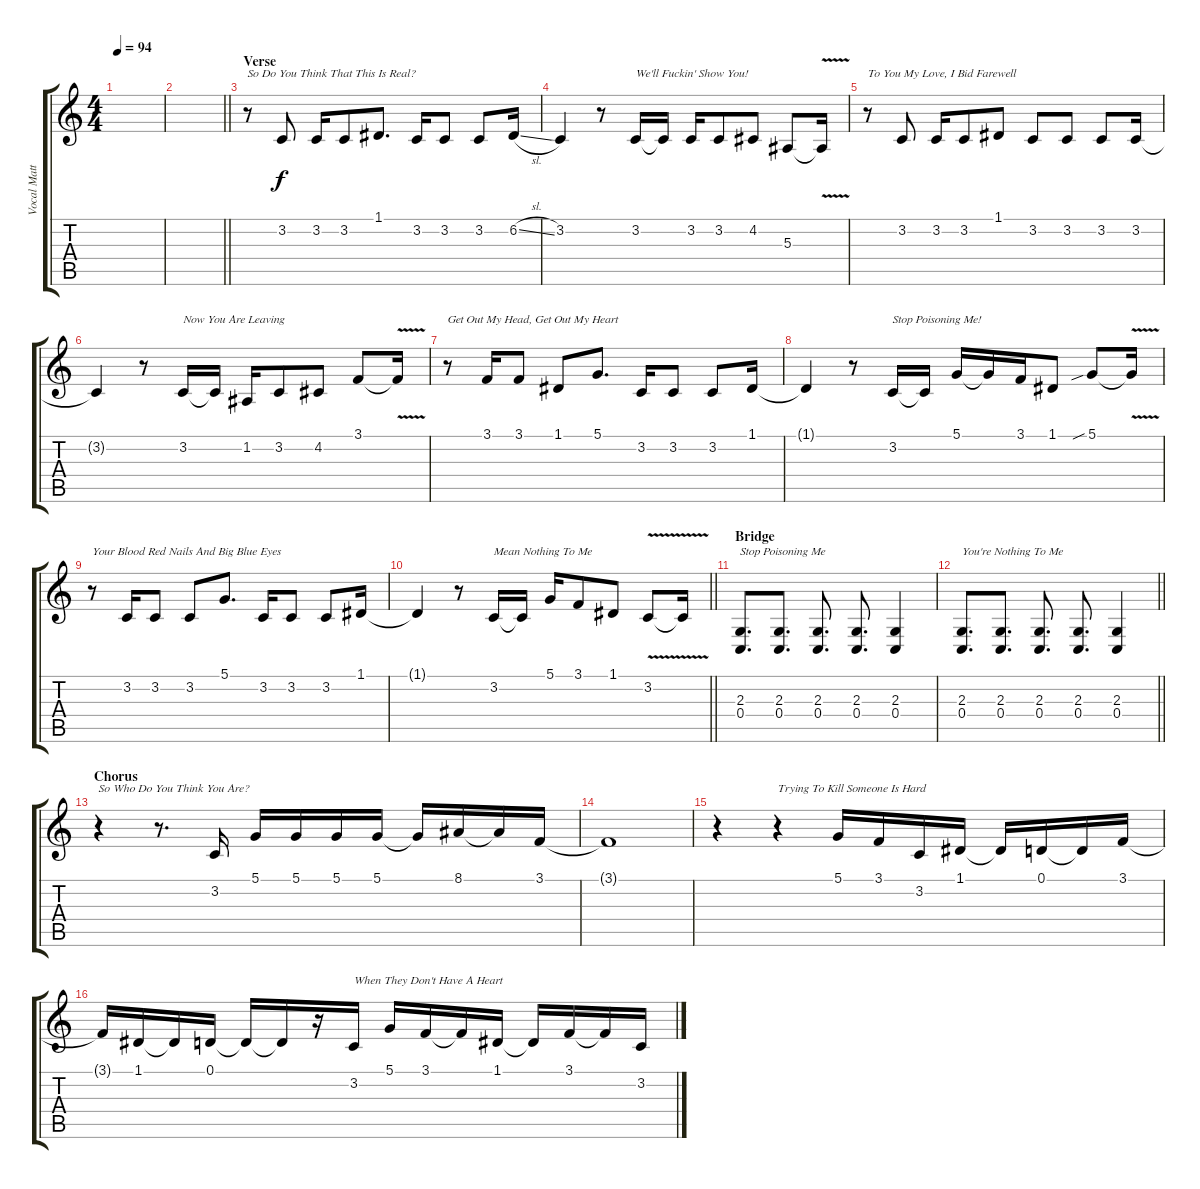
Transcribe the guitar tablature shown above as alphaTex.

\track ("Vocal Matt/Jay" "Vocal Matt") {instrument lead1square}
\staff {score tabs}
\tuning (D4 A3 F3 C3 G2 C2) {hide}
\ts (4 4)
\tempo 94
\clef g2
\ks c
|
\barLineRight lightlight
|
\section ("" "Verse")
r.8{txt "So Do You Think That This Is Real?"} 3.2.8 3.2.16 3.2.8 1.1.8{d} 3.2.16 3.2.8 3.2.8 6.2{sl}.16 |
3.2.4 r.8 3.2.16{txt "We'll Fuckin' Show You!"} 3.2{t}.16 3.2.16 3.2.8 4.2.8 5.3.8 5.3{v t}.16 |
r.8{txt "To You My Love, I Bid Farewell"} 3.2.8 3.2.16 3.2.8 1.1.8 3.2.8 3.2.8 3.2.8 3.2.16 |
3.2{t}.4 r.8 3.2.16{txt "Now You Are Leaving"} 3.2{t}.16 1.2.16 3.2.8 4.2.8 3.1.8 3.1{v t}.16 |
r.8{txt "Get Out My Head, Get Out My Heart"} 3.1.16 3.1.8 1.1.8 5.1.8{d} 3.2.16 3.2.8 3.2.8 1.1.16 |
1.1{t}.4 r.8 3.2.16{txt "Stop Poisoning Me!"} 3.2{t}.16 5.1.16 5.1{t}.16 3.1.16 1.1.8 5.1{sib}.8 5.1{v t}.16 |
r.8{txt "Your Blood Red Nails And Big Blue Eyes"} 3.2.16 3.2.8 3.2.8 5.1.8{d} 3.2.16 3.2.8 3.2.8 1.1.16 |
\barLineRight lightlight
1.1{t}.4 r.8 3.2.16{txt "Mean Nothing To Me"} 3.2{t}.16 5.1.16 3.1.8 1.1.8 3.2{v}.8 3.2{t}.16 |
\section ("" "Bridge")
(2.3 0.4).8{d txt "Stop Poisoning Me"} (2.3 0.4).8{d} (2.3 0.4).8{d} (2.3 0.4).8{d} (2.3 0.4).4 |
\barLineRight lightlight
(2.3 0.4).8{d txt "You're Nothing To Me"} (2.3 0.4).8{d} (2.3 0.4).8{d} (2.3 0.4).8{d} (2.3 0.4).4 |
\section ("" "Chorus")
r.4{txt "So Who Do You Think You Are?"} r.8{d} 3.2.16 5.1.16 5.1.16 5.1.16 5.1.16 5.1{t}.16 8.1.16 8.1{t}.16 3.1.16 |
3.1{t}.1 |
r.4 r.4{txt "Trying To Kill Someone Is Hard"} 5.1.16 3.1.16 3.2.16 1.1.16 1.1{t}.16 0.1.16 0.1{t}.16 3.1.16 |
3.1{t}.16 1.1.16 1.1{t}.16 0.1.16 0.1{t}.16 0.1{t}.16 r.16 3.2.16{txt "When They Don't Have A Heart"} 5.1.16 3.1.16 3.1{t}.16 1.1.16 1.1{t}.16 3.1.16 3.1{t}.16 3.2.16
